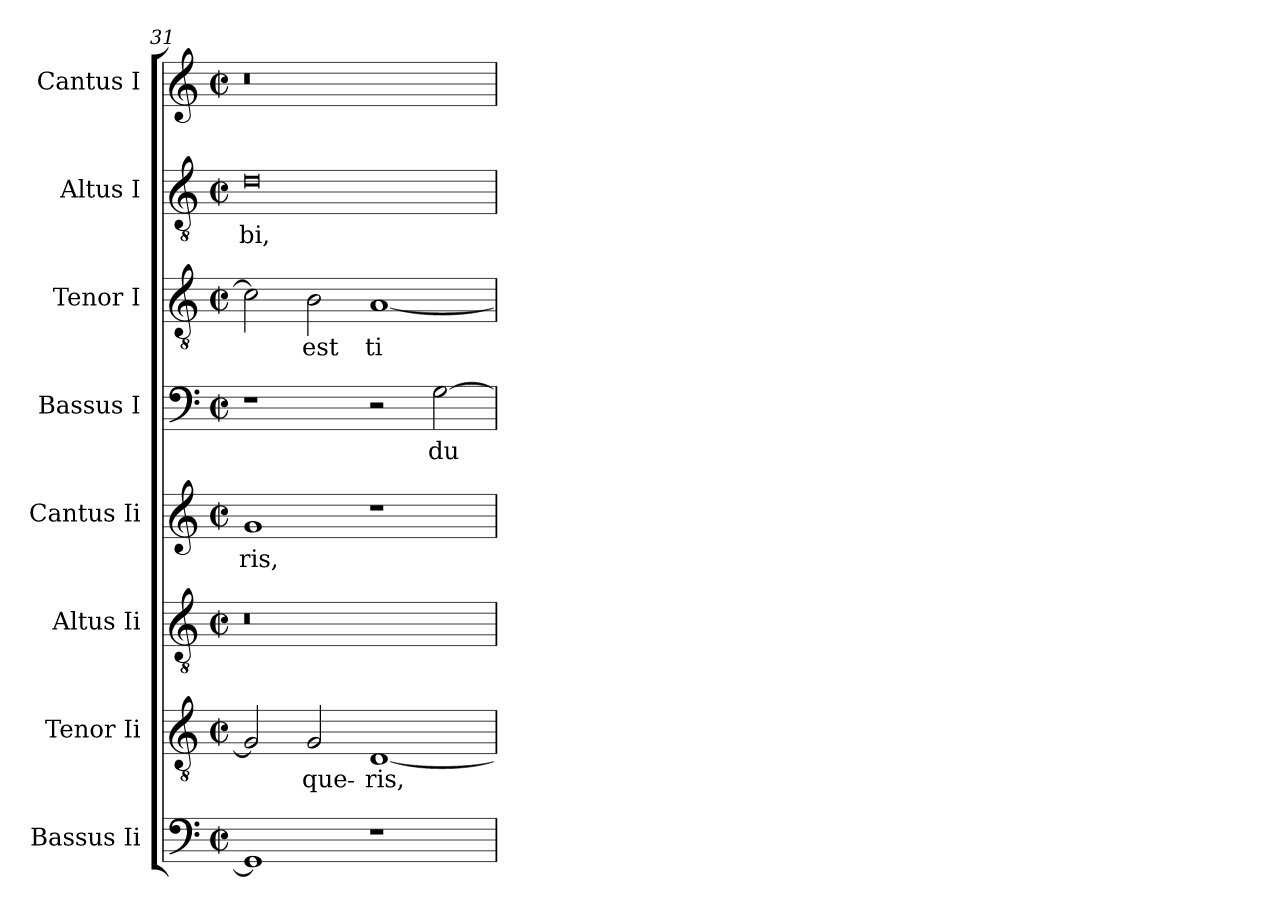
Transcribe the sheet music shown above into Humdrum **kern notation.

**kern	**kern	**text	**kern	**kern	**text	**kern	**text	**kern	**text	**kern	**text	**kern
*part8	*part7	*part7	*part6	*part5	*part5	*part4	*part4	*part3	*part3	*part2	*part2	*part1
*staff8	*staff7	*staff7	*staff6	*staff5	*staff5	*staff4	*staff4	*staff3	*staff3	*staff2	*staff2	*staff1
*I"Bassus Ii	*I"Tenor Ii	*	*I"Altus Ii	*I"Cantus Ii	*	*I"Bassus I	*	*I"Tenor I	*	*I"Altus I	*	*I"Cantus I
!!LO:LB:g=z
*clefF4	*clefGv2	*	*clefGv2	*clefG2	*	*clefF4	*	*clefGv2	*	*clefGv2	*	*clefG2
*M2/2	*M2/2	*	*M2/2	*M2/2	*	*M2/2	*	*M2/2	*	*M2/2	*	*M2/2
*met(c|)	*met(c|)	*	*met(c|)	*met(c|)	*	*met(c|)	*	*met(c|)	*	*met(c|)	*	*met(c|)
=31	=31	=31	=31	=31	=31	=31	=31	=31	=31	=31	=31	=31
!	!	!	!	!	!LO:LY:b:cj	!	!	!	!	!	!LO:LY:b:cj	!
1GG]	2G/]	.	0r	1g	ris,	1r	.	2c\]	.	0d	bi,	0r
!	!	!LO:LY:b:cj	!	!	!	!	!	!	!LO:LY:b:cj	!	!	!
.	2G/	que-	.	.	.	.	.	2B\	est	.	.	.
!	!	!LO:LY:b:cj	!	!	!	!	!	!	!LO:LY:b:cj	!	!	!
1r	[<1D	-ris,	.	1r	.	2r	.	[<1A	ti	.	.	.
!	!	!	!	!	!	!	!LO:LY:b	!	!	!	!	!
.	.	.	.	.	.	[>2G\	du-	.	.	.	.	.
=	=	=	=	=	=	=	=	=	=	=	=	=
*-	*-	*-	*-	*-	*-	*-	*-	*-	*-	*-	*-	*-
